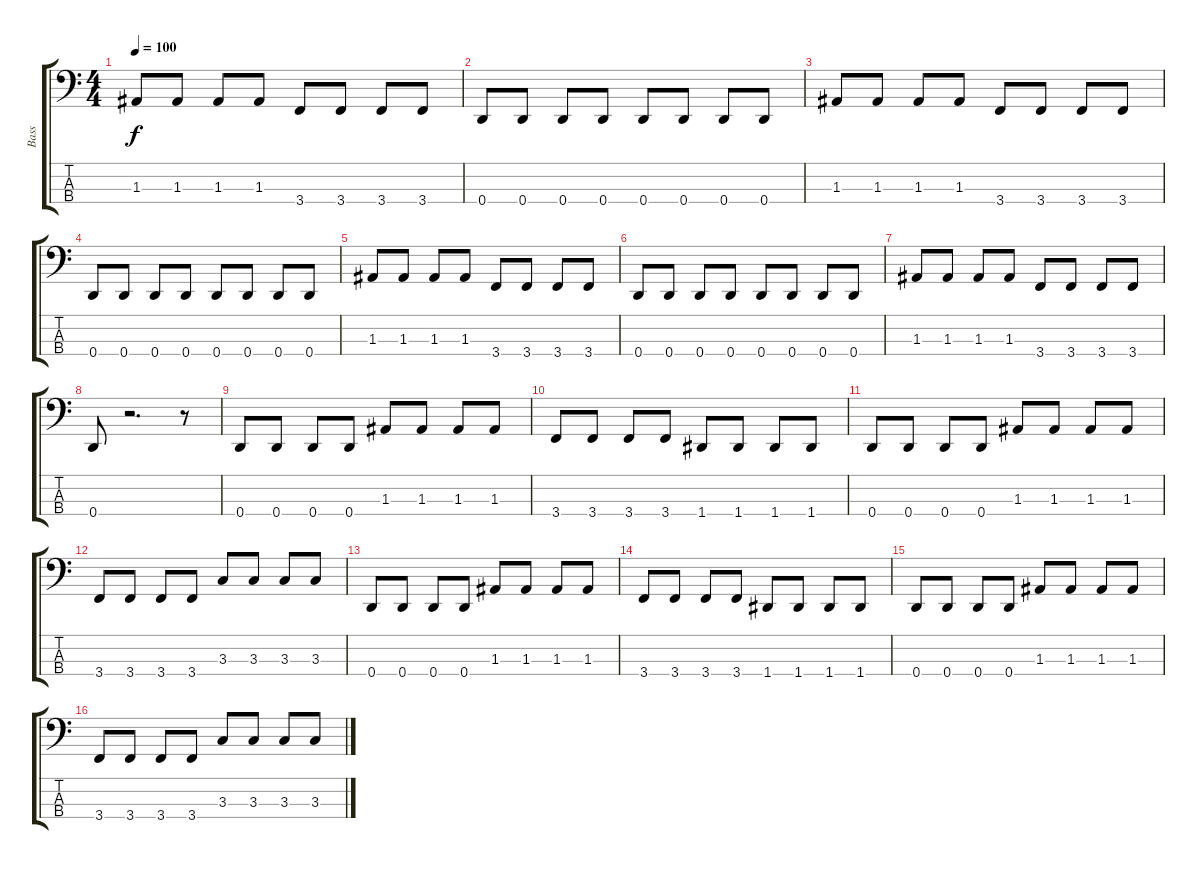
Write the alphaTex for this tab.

\track ("Bass" "Bass") {instrument electricbassfinger}
\staff {score tabs}
\tuning (G2 D2 A1 D1) {hide}
\ts (4 4)
\tempo 100
\clef f4
\ks c
1.3.8{dy f} 1.3.8 1.3.8 1.3.8 3.4.8 3.4.8 3.4.8 3.4.8 |
0.4.8 0.4.8 0.4.8 0.4.8 0.4.8 0.4.8 0.4.8 0.4.8 |
1.3.8 1.3.8 1.3.8 1.3.8 3.4.8 3.4.8 3.4.8 3.4.8 |
0.4.8 0.4.8 0.4.8 0.4.8 0.4.8 0.4.8 0.4.8 0.4.8 |
1.3.8 1.3.8 1.3.8 1.3.8 3.4.8 3.4.8 3.4.8 3.4.8 |
0.4.8 0.4.8 0.4.8 0.4.8 0.4.8 0.4.8 0.4.8 0.4.8 |
1.3.8 1.3.8 1.3.8 1.3.8 3.4.8 3.4.8 3.4.8 3.4.8 |
0.4.8 r.2{d} r.8 |
0.4.8 0.4.8 0.4.8 0.4.8 1.3.8 1.3.8 1.3.8 1.3.8 |
3.4.8 3.4.8 3.4.8 3.4.8 1.4.8 1.4.8 1.4.8 1.4.8 |
0.4.8 0.4.8 0.4.8 0.4.8 1.3.8 1.3.8 1.3.8 1.3.8 |
3.4.8 3.4.8 3.4.8 3.4.8 3.3.8 3.3.8 3.3.8 3.3.8 |
0.4.8 0.4.8 0.4.8 0.4.8 1.3.8 1.3.8 1.3.8 1.3.8 |
3.4.8 3.4.8 3.4.8 3.4.8 1.4.8 1.4.8 1.4.8 1.4.8 |
0.4.8 0.4.8 0.4.8 0.4.8 1.3.8 1.3.8 1.3.8 1.3.8 |
3.4.8 3.4.8 3.4.8 3.4.8 3.3.8 3.3.8 3.3.8 3.3.8
